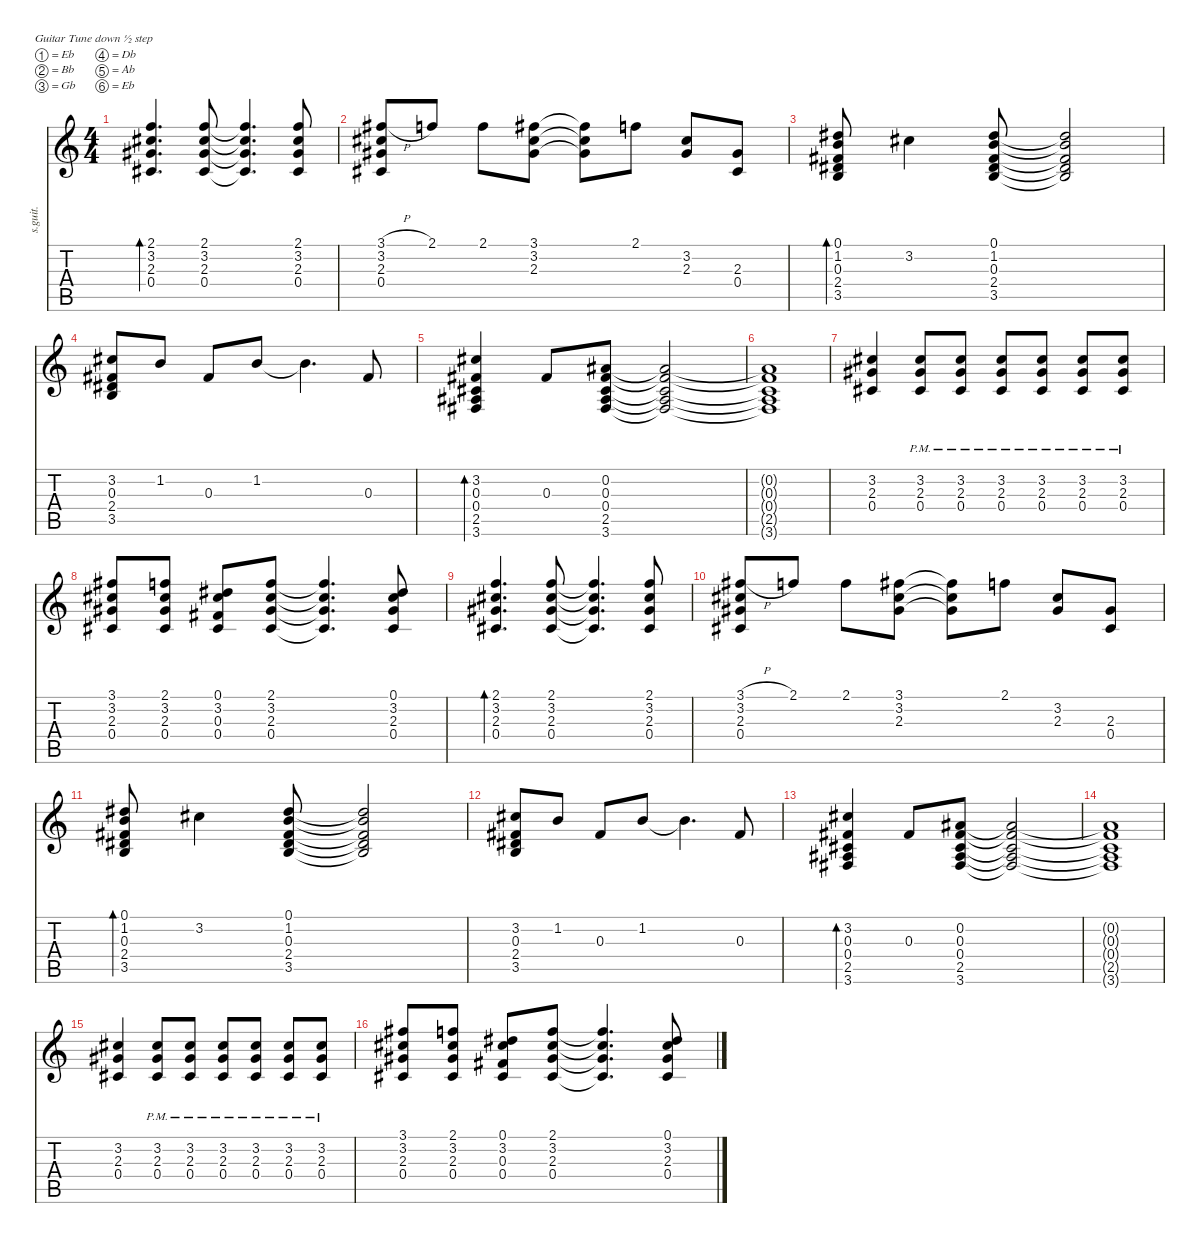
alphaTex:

\defaultSystemsLayout 4
\hideDynamics
\bracketExtendMode nobrackets
\track ("Izzy Stradlin - Rhythm" "s.guit.") {instrument distortionguitar}
\staff {score tabs}
\tuning (Eb4 Bb3 Gb3 Db3 Ab2 Eb2)
\ts (4 4)
\tempo (125 hide)
\clef g2
\ks c
(2.1 3.2{acc #} 2.3{acc #} 0.4{acc #}).4{d bd 30 lyrics (0 "") lyrics (1 "") lyrics (2 "") lyrics (3 "") lyrics (4 "") dy f} (2.1 3.2{acc #} 2.3{acc #} 0.4{acc #}).8{lyrics (0 "") lyrics (1 "") lyrics (2 "") lyrics (3 "") lyrics (4 "")} (2.1{t} 3.2{t acc #} 2.3{t acc #} 0.4{t acc #}).4{d lyrics (0 "") lyrics (1 "") lyrics (2 "") lyrics (3 "") lyrics (4 "")} (2.1 3.2{acc #} 2.3{acc #} 0.4{acc #}).8{lyrics (0 "") lyrics (1 "") lyrics (2 "") lyrics (3 "") lyrics (4 "")} |
(3.1{h acc #} 3.2{acc #} 2.3{acc #} 0.4{acc #}).8{lyrics (0 "") lyrics (1 "") lyrics (2 "") lyrics (3 "") lyrics (4 "")} 2.1.8{lyrics (0 "") lyrics (1 "") lyrics (2 "") lyrics (3 "") lyrics (4 "")} 2.1.8{lyrics (0 "") lyrics (1 "") lyrics (2 "") lyrics (3 "") lyrics (4 "")} (3.1{acc #} 3.2{acc #} 2.3{acc #}).8{lyrics (0 "") lyrics (1 "") lyrics (2 "") lyrics (3 "") lyrics (4 "")} (3.1{t acc #} 3.2{t acc #} 2.3{t acc #}).8{lyrics (0 "") lyrics (1 "") lyrics (2 "") lyrics (3 "") lyrics (4 "")} 2.1.8{lyrics (0 "") lyrics (1 "") lyrics (2 "") lyrics (3 "") lyrics (4 "")} (3.2{acc #} 2.3{acc #}).8{lyrics (0 "") lyrics (1 "") lyrics (2 "") lyrics (3 "") lyrics (4 "")} (2.3{acc #} 0.4{acc #}).8{lyrics (0 "") lyrics (1 "") lyrics (2 "") lyrics (3 "") lyrics (4 "")} |
(0.1{acc #} 1.2 0.3{acc #} 2.4{acc #} 3.5).8{bd 30 lyrics (0 "") lyrics (1 "") lyrics (2 "") lyrics (3 "") lyrics (4 "")} 3.2{acc #}.4{lyrics (0 "") lyrics (1 "") lyrics (2 "") lyrics (3 "") lyrics (4 "")} (0.1{acc #} 1.2 0.3{acc #} 2.4{acc #} 3.5).8{lyrics (0 "") lyrics (1 "") lyrics (2 "") lyrics (3 "") lyrics (4 "")} (0.1{t acc #} 1.2{t} 0.3{t acc #} 2.4{t acc #} 3.5{t}).2{lyrics (0 "") lyrics (1 "") lyrics (2 "") lyrics (3 "") lyrics (4 "")} |
(3.2{acc #} 0.3{acc #} 2.4{acc #} 3.5).8{lyrics (0 "") lyrics (1 "") lyrics (2 "") lyrics (3 "") lyrics (4 "")} 1.2.8{lyrics (0 "") lyrics (1 "") lyrics (2 "") lyrics (3 "") lyrics (4 "")} 0.3{acc #}.8{lyrics (0 "") lyrics (1 "") lyrics (2 "") lyrics (3 "") lyrics (4 "")} 1.2.8{lyrics (0 "") lyrics (1 "") lyrics (2 "") lyrics (3 "") lyrics (4 "")} 1.2{t}.4{d lyrics (0 "") lyrics (1 "") lyrics (2 "") lyrics (3 "") lyrics (4 "")} 0.3{acc #}.8{lyrics (0 "") lyrics (1 "") lyrics (2 "") lyrics (3 "") lyrics (4 "")} |
(3.2{acc #} 0.3{acc #} 0.4{acc #} 2.5{acc #} 3.6{acc #}).4{bd 30 lyrics (0 "") lyrics (1 "") lyrics (2 "") lyrics (3 "") lyrics (4 "")} 0.3{acc #}.8{lyrics (0 "") lyrics (1 "") lyrics (2 "") lyrics (3 "") lyrics (4 "")} (0.2{acc #} 0.3{acc #} 0.4{acc #} 2.5{acc #} 3.6{acc #}).8{lyrics (0 "") lyrics (1 "") lyrics (2 "") lyrics (3 "") lyrics (4 "")} (0.2{t acc #} 0.3{t acc #} 0.4{t acc #} 2.5{t acc #} 3.6{t acc #}).2{lyrics (0 "") lyrics (1 "") lyrics (2 "") lyrics (3 "") lyrics (4 "")} |
(0.2{t acc #} 0.3{t acc #} 0.4{t acc #} 2.5{t acc #} 3.6{t acc #}).1{lyrics (0 "") lyrics (1 "") lyrics (2 "") lyrics (3 "") lyrics (4 "")} |
(3.2{acc #} 2.3{acc #} 0.4{acc #}).4{lyrics (0 "") lyrics (1 "") lyrics (2 "") lyrics (3 "") lyrics (4 "")} (3.2{pm acc #} 2.3{pm acc #} 0.4{pm acc #}).8{lyrics (0 "") lyrics (1 "") lyrics (2 "") lyrics (3 "") lyrics (4 "")} (3.2{pm acc #} 2.3{pm acc #} 0.4{pm acc #}).8{lyrics (0 "") lyrics (1 "") lyrics (2 "") lyrics (3 "") lyrics (4 "")} (3.2{pm acc #} 2.3{pm acc #} 0.4{pm acc #}).8{lyrics (0 "") lyrics (1 "") lyrics (2 "") lyrics (3 "") lyrics (4 "")} (3.2{pm acc #} 2.3{pm acc #} 0.4{pm acc #}).8{lyrics (0 "") lyrics (1 "") lyrics (2 "") lyrics (3 "") lyrics (4 "")} (3.2{pm acc #} 2.3{pm acc #} 0.4{pm acc #}).8{lyrics (0 "") lyrics (1 "") lyrics (2 "") lyrics (3 "") lyrics (4 "")} (3.2{pm acc #} 2.3{pm acc #} 0.4{pm acc #}).8{lyrics (0 "") lyrics (1 "") lyrics (2 "") lyrics (3 "") lyrics (4 "")} |
(3.1{acc #} 3.2{acc #} 2.3{acc #} 0.4{acc #}).8{lyrics (0 "") lyrics (1 "") lyrics (2 "") lyrics (3 "") lyrics (4 "")} (2.1 3.2{acc #} 2.3{acc #} 0.4{acc #}).8{lyrics (0 "") lyrics (1 "") lyrics (2 "") lyrics (3 "") lyrics (4 "")} (0.1{acc #} 3.2{acc #} 0.3{acc #} 0.4{acc #}).8{lyrics (0 "") lyrics (1 "") lyrics (2 "") lyrics (3 "") lyrics (4 "")} (2.1 3.2{acc #} 2.3{acc #} 0.4{acc #}).8{lyrics (0 "") lyrics (1 "") lyrics (2 "") lyrics (3 "") lyrics (4 "")} (2.1{t} 3.2{t acc #} 2.3{t acc #} 0.4{t acc #}).4{d lyrics (0 "") lyrics (1 "") lyrics (2 "") lyrics (3 "") lyrics (4 "")} (0.1{acc #} 3.2{acc #} 2.3{acc #} 0.4{acc #}).8{lyrics (0 "") lyrics (1 "") lyrics (2 "") lyrics (3 "") lyrics (4 "")} |
(2.1 3.2{acc #} 2.3{acc #} 0.4{acc #}).4{d bd 30 lyrics (0 "") lyrics (1 "") lyrics (2 "") lyrics (3 "") lyrics (4 "")} (2.1 3.2{acc #} 2.3{acc #} 0.4{acc #}).8{lyrics (0 "") lyrics (1 "") lyrics (2 "") lyrics (3 "") lyrics (4 "")} (2.1{t} 3.2{t acc #} 2.3{t acc #} 0.4{t acc #}).4{d lyrics (0 "") lyrics (1 "") lyrics (2 "") lyrics (3 "") lyrics (4 "")} (2.1 3.2{acc #} 2.3{acc #} 0.4{acc #}).8{lyrics (0 "") lyrics (1 "") lyrics (2 "") lyrics (3 "") lyrics (4 "")} |
(3.1{h acc #} 3.2{acc #} 2.3{acc #} 0.4{acc #}).8{lyrics (0 "") lyrics (1 "") lyrics (2 "") lyrics (3 "") lyrics (4 "")} 2.1.8{lyrics (0 "") lyrics (1 "") lyrics (2 "") lyrics (3 "") lyrics (4 "")} 2.1.8{lyrics (0 "") lyrics (1 "") lyrics (2 "") lyrics (3 "") lyrics (4 "")} (3.1{acc #} 3.2{acc #} 2.3{acc #}).8{lyrics (0 "") lyrics (1 "") lyrics (2 "") lyrics (3 "") lyrics (4 "")} (3.1{t acc #} 3.2{t acc #} 2.3{t acc #}).8{lyrics (0 "") lyrics (1 "") lyrics (2 "") lyrics (3 "") lyrics (4 "")} 2.1.8{lyrics (0 "") lyrics (1 "") lyrics (2 "") lyrics (3 "") lyrics (4 "")} (3.2{acc #} 2.3{acc #}).8{lyrics (0 "") lyrics (1 "") lyrics (2 "") lyrics (3 "") lyrics (4 "")} (2.3{acc #} 0.4{acc #}).8{lyrics (0 "") lyrics (1 "") lyrics (2 "") lyrics (3 "") lyrics (4 "")} |
(0.1{acc #} 1.2 0.3{acc #} 2.4{acc #} 3.5).8{bd 30 lyrics (0 "") lyrics (1 "") lyrics (2 "") lyrics (3 "") lyrics (4 "")} 3.2{acc #}.4{lyrics (0 "") lyrics (1 "") lyrics (2 "") lyrics (3 "") lyrics (4 "")} (0.1{acc #} 1.2 0.3{acc #} 2.4{acc #} 3.5).8{lyrics (0 "") lyrics (1 "") lyrics (2 "") lyrics (3 "") lyrics (4 "")} (0.1{t acc #} 1.2{t} 0.3{t acc #} 2.4{t acc #} 3.5{t}).2{lyrics (0 "") lyrics (1 "") lyrics (2 "") lyrics (3 "") lyrics (4 "")} |
(3.2{acc #} 0.3{acc #} 2.4{acc #} 3.5).8{lyrics (0 "") lyrics (1 "") lyrics (2 "") lyrics (3 "") lyrics (4 "")} 1.2.8{lyrics (0 "") lyrics (1 "") lyrics (2 "") lyrics (3 "") lyrics (4 "")} 0.3{acc #}.8{lyrics (0 "") lyrics (1 "") lyrics (2 "") lyrics (3 "") lyrics (4 "")} 1.2.8{lyrics (0 "") lyrics (1 "") lyrics (2 "") lyrics (3 "") lyrics (4 "")} 1.2{t}.4{d lyrics (0 "") lyrics (1 "") lyrics (2 "") lyrics (3 "") lyrics (4 "")} 0.3{acc #}.8{lyrics (0 "") lyrics (1 "") lyrics (2 "") lyrics (3 "") lyrics (4 "")} |
(3.2{acc #} 0.3{acc #} 0.4{acc #} 2.5{acc #} 3.6{acc #}).4{bd 30 lyrics (0 "") lyrics (1 "") lyrics (2 "") lyrics (3 "") lyrics (4 "")} 0.3{acc #}.8{lyrics (0 "") lyrics (1 "") lyrics (2 "") lyrics (3 "") lyrics (4 "")} (0.2{acc #} 0.3{acc #} 0.4{acc #} 2.5{acc #} 3.6{acc #}).8{lyrics (0 "") lyrics (1 "") lyrics (2 "") lyrics (3 "") lyrics (4 "")} (0.2{t acc #} 0.3{t acc #} 0.4{t acc #} 2.5{t acc #} 3.6{t acc #}).2{lyrics (0 "") lyrics (1 "") lyrics (2 "") lyrics (3 "") lyrics (4 "")} |
(0.2{t acc #} 0.3{t acc #} 0.4{t acc #} 2.5{t acc #} 3.6{t acc #}).1{lyrics (0 "") lyrics (1 "") lyrics (2 "") lyrics (3 "") lyrics (4 "")} |
(3.2{acc #} 2.3{acc #} 0.4{acc #}).4{lyrics (0 "") lyrics (1 "") lyrics (2 "") lyrics (3 "") lyrics (4 "")} (3.2{pm acc #} 2.3{pm acc #} 0.4{pm acc #}).8{lyrics (0 "") lyrics (1 "") lyrics (2 "") lyrics (3 "") lyrics (4 "")} (3.2{pm acc #} 2.3{pm acc #} 0.4{pm acc #}).8{lyrics (0 "") lyrics (1 "") lyrics (2 "") lyrics (3 "") lyrics (4 "")} (3.2{pm acc #} 2.3{pm acc #} 0.4{pm acc #}).8{lyrics (0 "") lyrics (1 "") lyrics (2 "") lyrics (3 "") lyrics (4 "")} (3.2{pm acc #} 2.3{pm acc #} 0.4{pm acc #}).8{lyrics (0 "") lyrics (1 "") lyrics (2 "") lyrics (3 "") lyrics (4 "")} (3.2{pm acc #} 2.3{pm acc #} 0.4{pm acc #}).8{lyrics (0 "") lyrics (1 "") lyrics (2 "") lyrics (3 "") lyrics (4 "")} (3.2{pm acc #} 2.3{pm acc #} 0.4{pm acc #}).8{lyrics (0 "") lyrics (1 "") lyrics (2 "") lyrics (3 "") lyrics (4 "")} |
(3.1{acc #} 3.2{acc #} 2.3{acc #} 0.4{acc #}).8{lyrics (0 "") lyrics (1 "") lyrics (2 "") lyrics (3 "") lyrics (4 "")} (2.1 3.2{acc #} 2.3{acc #} 0.4{acc #}).8{lyrics (0 "") lyrics (1 "") lyrics (2 "") lyrics (3 "") lyrics (4 "")} (0.1{acc #} 3.2{acc #} 0.3{acc #} 0.4{acc #}).8{lyrics (0 "") lyrics (1 "") lyrics (2 "") lyrics (3 "") lyrics (4 "")} (2.1 3.2{acc #} 2.3{acc #} 0.4{acc #}).8{lyrics (0 "") lyrics (1 "") lyrics (2 "") lyrics (3 "") lyrics (4 "")} (2.1{t} 3.2{t acc #} 2.3{t acc #} 0.4{t acc #}).4{d lyrics (0 "") lyrics (1 "") lyrics (2 "") lyrics (3 "") lyrics (4 "")} (0.1{acc #} 3.2{acc #} 2.3{acc #} 0.4{acc #}).8{lyrics (0 "") lyrics (1 "") lyrics (2 "") lyrics (3 "") lyrics (4 "")}
